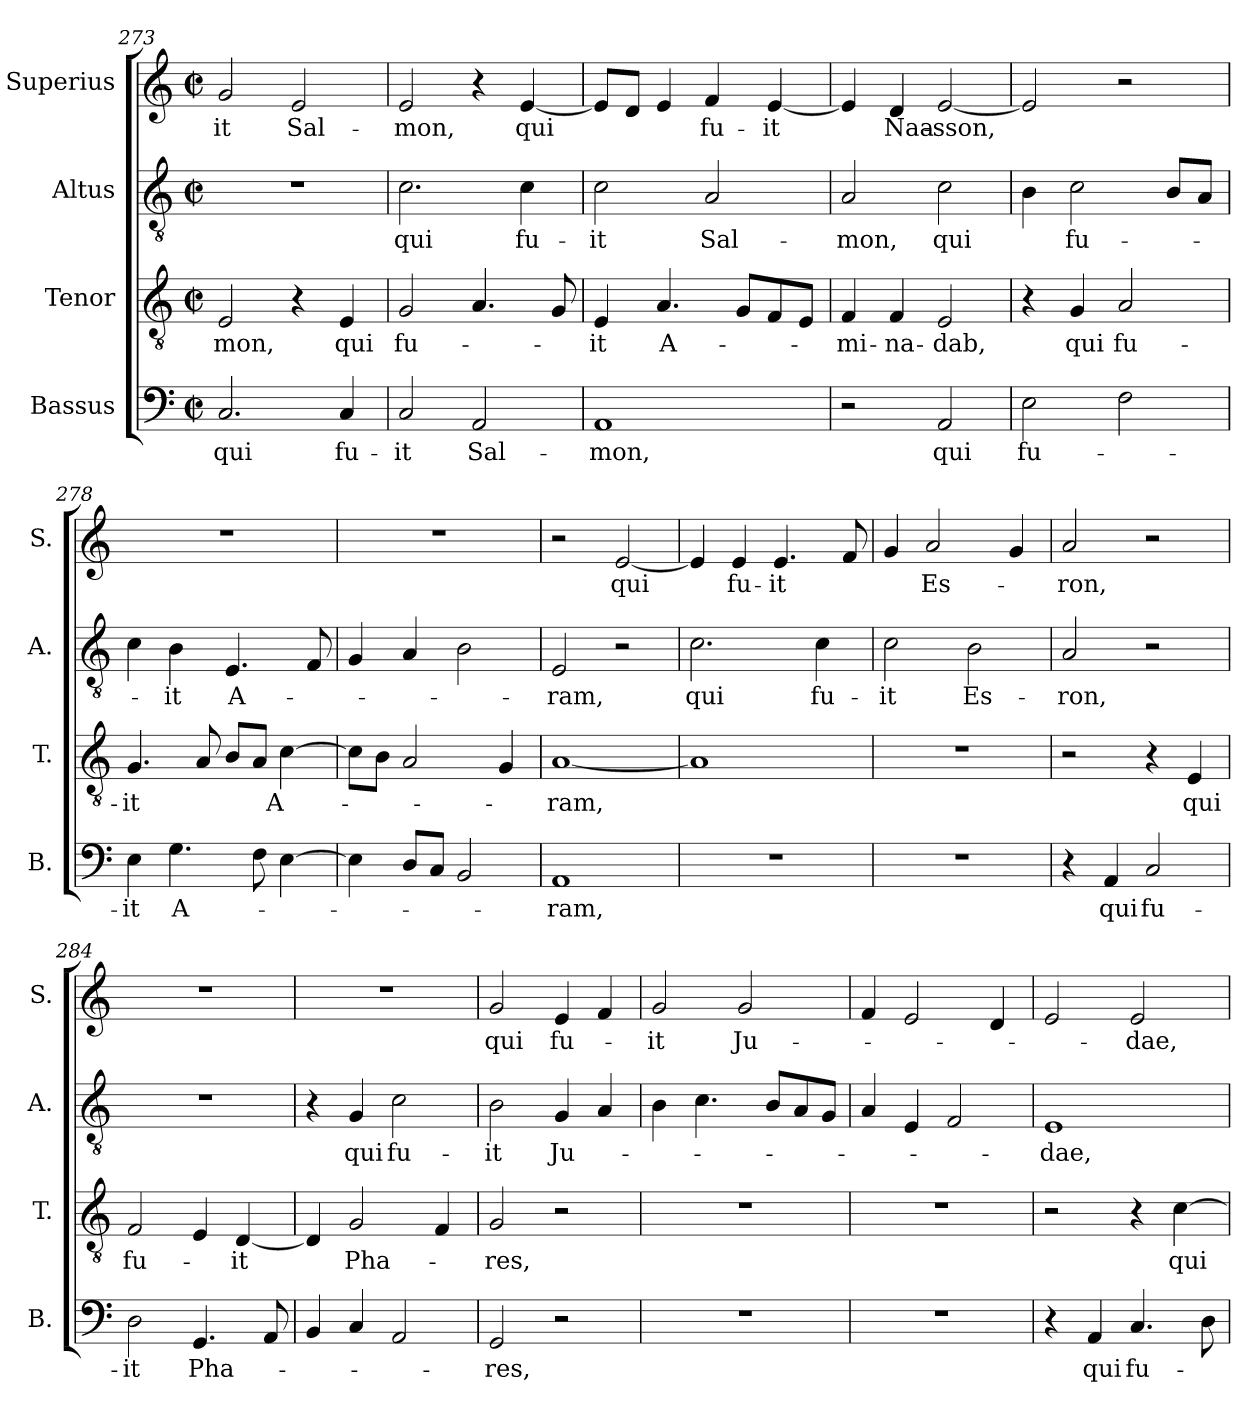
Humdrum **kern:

**kern	**text	**kern	**text	**kern	**text	**kern	**text
*part4	*part4	*part3	*part3	*part2	*part2	*part1	*part1
*staff4	*staff4	*staff3	*staff3	*staff2	*staff2	*staff1	*staff1
*I"Bassus	*	*I"Tenor	*	*I"Altus	*	*I"Superius	*
*I'B.	*	*I'T.	*	*I'A.	*	*I'S.	*
*clefF4	*	*clefGv2	*	*clefGv2	*	*clefG2	*
*	*	*ITrd7c12	*	*ITrd7c12	*	*	*
*M2/2	*	*M2/2	*	*M2/2	*	*M2/2	*
*met(c|)	*	*met(c|)	*	*met(c|)	*	*met(c|)	*
=273	=273	=273	=273	=273	=273	=273	=273
!	!LO:LY:b	!	!LO:LY:b	!	!	!	!LO:LY:b
2.C/	qui	2EE/	-mon,	1r	.	2g/	-it
!	!	!	!	!	!	!	!LO:LY:b
.	.	4r	.	.	.	2e/	Sal-
!	!LO:LY:b	!	!LO:LY:b	!	!	!	!
4C/	fu-	4EE/	qui	.	.	.	.
!!LO:LB:g=z
=274	=274	=274	=274	=274	=274	=274	=274
!	!LO:LY:b	!	!LO:LY:b	!	!LO:LY:b	!	!LO:LY:b
2C/	-it	2GG/	fu-	2.C\	qui	2e/	-mon,
!	!LO:LY:b	!	!	!	!	!	!
2AA/	Sal-	4.AA/	.	.	.	4r	.
!	!	!	!	!	!LO:LY:b	!	!LO:LY:b
.	.	.	.	4C\	fu-	[4e/	qui
.	.	8GG/	.	.	.	.	.
=275	=275	=275	=275	=275	=275	=275	=275
!	!LO:LY:b	!	!LO:LY:b	!	!LO:LY:b	!	!
1AA	-mon,	4EE/	-it	2C\	-it	8eL]	.
.	.	.	.	.	.	8dJ	.
!	!	!	!LO:LY:b	!	!	!	!
.	.	4.AA/	A-	.	.	4e/	.
!	!	!	!	!	!LO:LY:b	!	!LO:LY:b
.	.	.	.	2AA/	Sal-	4f/	fu-
.	.	8GGL	.	.	.	.	.
!	!	!	!	!	!	!	!LO:LY:b
.	.	8FF	.	.	.	[4e/	-it
.	.	8EEJ	.	.	.	.	.
=276	=276	=276	=276	=276	=276	=276	=276
!	!	!	!LO:LY:b	!	!LO:LY:b	!	!
2r	.	4FF/	-mi-	2AA/	-mon,	4e/]	.
!	!	!	!LO:LY:b	!	!	!	!LO:LY:b
.	.	4FF/	-na-	.	.	4d/	Naa-
!	!LO:LY:b	!	!LO:LY:b	!	!LO:LY:b	!	!LO:LY:b
2AA/	qui	2EE/	-dab,	2C\	qui	[2e/	-sson,
=277	=277	=277	=277	=277	=277	=277	=277
!	!LO:LY:b	!	!	!	!	!	!
2E\	fu-	4r	.	4BB\	.	2e/]	.
!	!	!	!LO:LY:b	!	!LO:LY:b	!	!
.	.	4GG/	qui	2C\	fu-	.	.
!	!	!	!LO:LY:b	!	!	!	!
2F\	.	2AA/	fu-	.	.	2r	.
.	.	.	.	8BBL	.	.	.
.	.	.	.	8AAJ	.	.	.
=278	=278	=278	=278	=278	=278	=278	=278
!	!LO:LY:b	!	!LO:LY:b	!	!	!	!
4E\	-it	4.GG/	-it	4C\	.	1r	.
!	!LO:LY:b	!	!	!	!LO:LY:b	!	!
4.G\	A-	.	.	4BB\	-it	.	.
.	.	8AA/	.	.	.	.	.
!	!	!	!	!	!LO:LY:b	!	!
.	.	8BBL	.	4.EE/	A-	.	.
8F\	.	8AAJ	.	.	.	.	.
!	!	!	!LO:LY:b	!	!	!	!
[4E\	.	[4C\	A-	.	.	.	.
.	.	.	.	8FF/	.	.	.
!!LO:PB:g=z
=279	=279	=279	=279	=279	=279	=279	=279
4E\]	.	8CL]	.	4GG/	.	1r	.
.	.	8BBJ	.	.	.	.	.
8DL	.	2AA/	.	4AA/	.	.	.
8CJ	.	.	.	.	.	.	.
2BB/	.	.	.	2BB\	.	.	.
.	.	4GG/	.	.	.	.	.
=280	=280	=280	=280	=280	=280	=280	=280
!	!LO:LY:b	!	!LO:LY:b	!	!LO:LY:b	!	!
1AA	-ram,	[1AA	-ram,	2EE/	-ram,	2r	.
!	!	!	!	!	!	!	!LO:LY:b
.	.	.	.	2r	.	[2e/	qui
=281	=281	=281	=281	=281	=281	=281	=281
!	!	!	!	!	!LO:LY:b	!	!
1r	.	1AA]	.	2.C\	qui	4e/]	.
!	!	!	!	!	!	!	!LO:LY:b
.	.	.	.	.	.	4e/	fu-
!	!	!	!	!	!	!	!LO:LY:b
.	.	.	.	.	.	4.e/	-it
!	!	!	!	!	!LO:LY:b	!	!
.	.	.	.	4C\	fu-	.	.
.	.	.	.	.	.	8f/	.
=282	=282	=282	=282	=282	=282	=282	=282
!	!	!	!	!	!LO:LY:b	!	!
1r	.	1r	.	2C\	-it	4g/	.
!	!	!	!	!	!	!	!LO:LY:b
.	.	.	.	.	.	2a/	Es-
!	!	!	!	!	!LO:LY:b	!	!
.	.	.	.	2BB\	Es-	.	.
.	.	.	.	.	.	4g/	.
=283	=283	=283	=283	=283	=283	=283	=283
!	!	!	!	!	!LO:LY:b	!	!LO:LY:b
4r	.	2r	.	2AA/	-ron,	2a/	-ron,
!	!LO:LY:b	!	!	!	!	!	!
4AA/	qui	.	.	.	.	.	.
!	!LO:LY:b	!	!	!	!	!	!
2C/	fu-	4r	.	2r	.	2r	.
!	!	!	!LO:LY:b	!	!	!	!
.	.	4EE/	qui	.	.	.	.
=284	=284	=284	=284	=284	=284	=284	=284
!	!LO:LY:b	!	!LO:LY:b	!	!	!	!
2D\	-it	2FF/	fu-	1r	.	1r	.
!	!LO:LY:b	!	!	!	!	!	!
4.GG/	Pha-	4EE/	.	.	.	.	.
!	!	!	!LO:LY:b	!	!	!	!
.	.	[4DD/	-it	.	.	.	.
8AA/	.	.	.	.	.	.	.
!!LO:LB:g=z
=285	=285	=285	=285	=285	=285	=285	=285
4BB/	.	4DD/]	.	4r	.	1r	.
!	!	!	!LO:LY:b	!	!LO:LY:b	!	!
4C/	.	2GG/	Pha-	4GG/	qui	.	.
!	!	!	!	!	!LO:LY:b	!	!
2AA/	.	.	.	2C\	fu-	.	.
.	.	4FF/	.	.	.	.	.
=286	=286	=286	=286	=286	=286	=286	=286
!	!LO:LY:b	!	!LO:LY:b	!	!LO:LY:b	!	!LO:LY:b
2GG/	-res,	2GG/	-res,	2BB\	-it	2g/	qui
!	!	!	!	!	!LO:LY:b	!	!LO:LY:b
2r	.	2r	.	4GG/	Ju-	4e/	fu-
.	.	.	.	4AA/	.	4f/	.
=287	=287	=287	=287	=287	=287	=287	=287
!	!	!	!	!	!	!	!LO:LY:b
1r	.	1r	.	4BB\	.	2g/	-it
.	.	.	.	4.C\	.	.	.
!	!	!	!	!	!	!	!LO:LY:b
.	.	.	.	.	.	2g/	Ju-
.	.	.	.	8BBL	.	.	.
.	.	.	.	8AA	.	.	.
.	.	.	.	8GGJ	.	.	.
=288	=288	=288	=288	=288	=288	=288	=288
1r	.	1r	.	4AA/	.	4f/	.
.	.	.	.	4EE/	.	2e/	.
.	.	.	.	2FF/	.	.	.
.	.	.	.	.	.	4d/	.
=289	=289	=289	=289	=289	=289	=289	=289
!	!	!	!	!	!LO:LY:b	!	!
4r	.	2r	.	1EE	-dae,	2e/	.
!	!LO:LY:b	!	!	!	!	!	!
4AA/	qui	.	.	.	.	.	.
!	!LO:LY:b	!	!	!	!	!	!LO:LY:b
4.C/	fu-	4r	.	.	.	2e/	-dae,
!	!	!	!LO:LY:b	!	!	!	!
.	.	[4C\	qui	.	.	.	.
8D\	.	.	.	.	.	.	.
=	=	=	=	=	=	=	=
*-	*-	*-	*-	*-	*-	*-	*-
